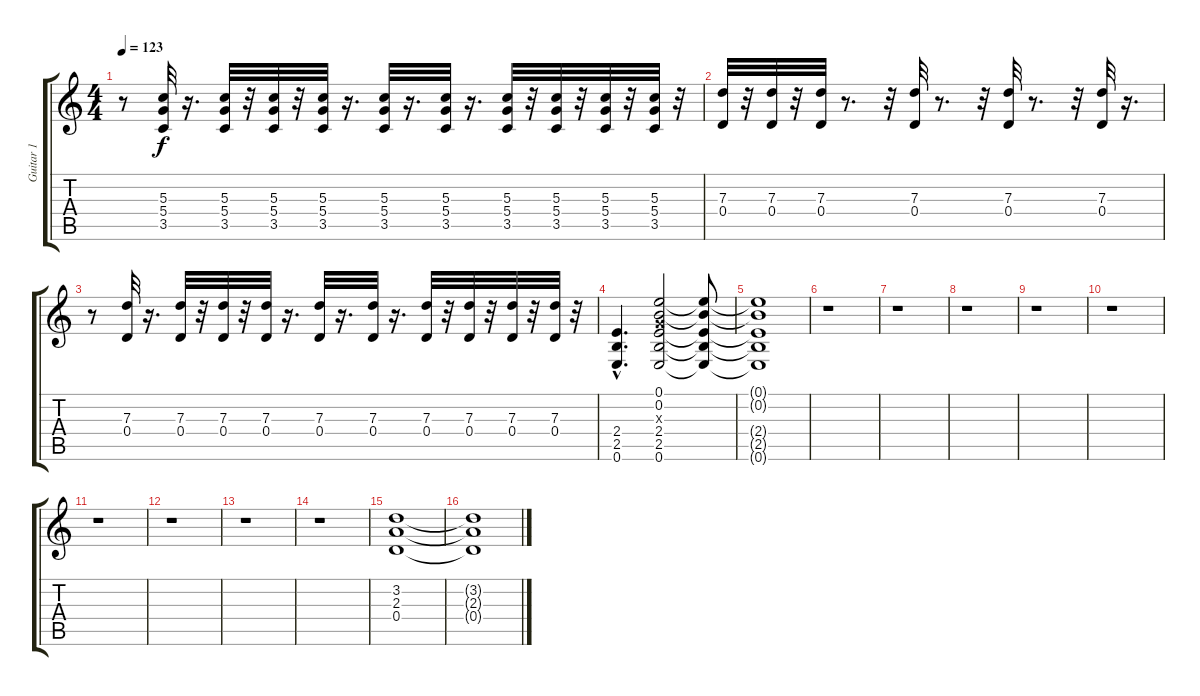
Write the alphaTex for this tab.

\track ("Guitar 1" "Guitar 1") {instrument overdrivenguitar}
\staff {score tabs}
\tuning (E4 B3 G3 D3 A2 E2) {hide}
\ts (4 4)
\tempo 123
\clef g2
\ks c
r.8{dy f} (5.3 5.4 3.5).32 r.16{d} (5.3 5.4 3.5).32 r.32 (5.3 5.4 3.5).32 r.32 (5.3 5.4 3.5).32 r.16{d} (5.3 5.4 3.5).32 r.16{d} (5.3 5.4 3.5).32 r.16{d} (5.3 5.4 3.5).32 r.32 (5.3 5.4 3.5).32 r.32 (5.3 5.4 3.5).32 r.32 (5.3 5.4 3.5).32 r.32 |
(7.3 0.4).32 r.32 (7.3 0.4).32 r.32 (7.3 0.4).32 r.8{d} r.32 (7.3 0.4).32 r.8{d} r.32 (7.3 0.4).32 r.8{d} r.32 (7.3 0.4).32 r.16{d} |
r.8 (7.3 0.4).32 r.16{d} (7.3 0.4).32 r.32 (7.3 0.4).32 r.32 (7.3 0.4).32 r.16{d} (7.3 0.4).32 r.16{d} (7.3 0.4).32 r.16{d} (7.3 0.4).32 r.32 (7.3 0.4).32 r.32 (7.3 0.4).32 r.32 (7.3 0.4).32 r.32 |
(2.4{hac} 2.5{hac} 0.6{hac}).4{d} (0.1 0.2 0.3{x} 2.4 2.5 0.6).2 (0.1{t} 0.2{t} 2.4{t} 2.5{t} 0.6{t}).8 |
(0.1{t} 0.2{t} 2.4{t} 2.5{t} 0.6{t}).1 |
r.1 |
r.1 |
r.1 |
r.1 |
r.1 |
r.1 |
r.1 |
r.1 |
r.1 |
(3.2 2.3 0.4).1 |
(3.2{t} 2.3{t} 0.4{t}).1
